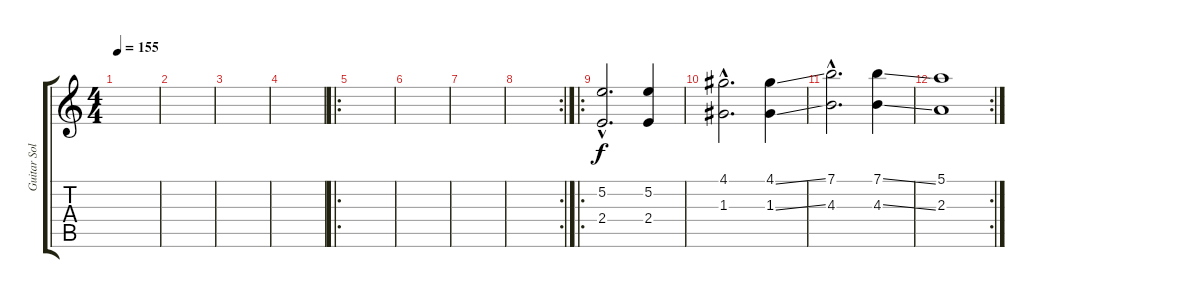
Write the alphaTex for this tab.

\track ("Guitar Solo" "Guitar Sol") {instrument acousticguitarnylon}
\staff {score tabs}
\tuning (E4 B3 G3 D3 A2 E2) {hide}
\ts (4 4)
\tempo 155
\clef g2
\ks c
|
|
|
|
\ro
|
|
|
\rc 2
|
\ro
(5.2{hac} 2.4{hac}).2{d} (5.2 2.4).4 |
(4.1{hac} 1.3{hac}).2{d} (4.1{ss} 1.3{ss}).4 |
(7.1{hac} 4.3{hac}).2{d} (7.1{ss} 4.3{ss}).4 |
\rc 2
(5.1 2.3).1
